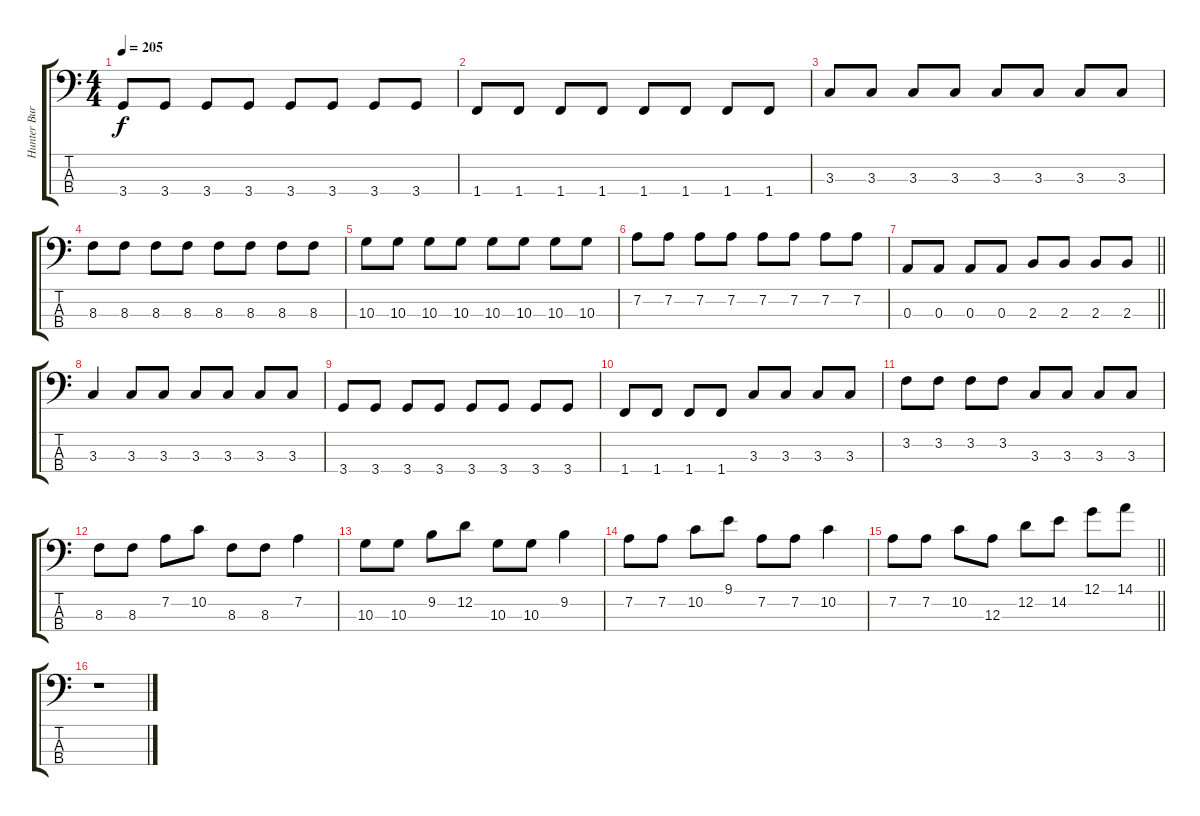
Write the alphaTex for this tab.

\track ("Hunter Burgan" "Hunter Bur") {instrument electricbasspick}
\staff {score tabs}
\tuning (G2 D2 A1 E1) {hide}
\ts (4 4)
\tempo 205
\clef f4
\ks aminor
3.4.8{dy f} 3.4.8 3.4.8 3.4.8 3.4.8 3.4.8 3.4.8 3.4.8 |
1.4.8 1.4.8 1.4.8 1.4.8 1.4.8 1.4.8 1.4.8 1.4.8 |
3.3.8 3.3.8 3.3.8 3.3.8 3.3.8 3.3.8 3.3.8 3.3.8 |
8.3.8 8.3.8 8.3.8 8.3.8 8.3.8 8.3.8 8.3.8 8.3.8 |
10.3.8 10.3.8 10.3.8 10.3.8 10.3.8 10.3.8 10.3.8 10.3.8 |
7.2.8 7.2.8 7.2.8 7.2.8 7.2.8 7.2.8 7.2.8 7.2.8 |
\barLineRight lightlight
0.3.8 0.3.8 0.3.8 0.3.8 2.3.8 2.3.8 2.3.8 2.3.8 |
3.3.4 3.3.8 3.3.8 3.3.8 3.3.8 3.3.8 3.3.8 |
3.4.8 3.4.8 3.4.8 3.4.8 3.4.8 3.4.8 3.4.8 3.4.8 |
1.4.8 1.4.8 1.4.8 1.4.8 3.3.8 3.3.8 3.3.8 3.3.8 |
3.2.8 3.2.8 3.2.8 3.2.8 3.3.8 3.3.8 3.3.8 3.3.8 |
8.3.8 8.3.8 7.2.8 10.2.8 8.3.8 8.3.8 7.2.4 |
10.3.8 10.3.8 9.2.8 12.2.8 10.3.8 10.3.8 9.2.4 |
7.2.8 7.2.8 10.2.8 9.1.8 7.2.8 7.2.8 10.2.4 |
\barLineRight lightlight
7.2.8 7.2.8 10.2.8 12.3.8 12.2.8 14.2.8 12.1.8 14.1.8 |
r.1
